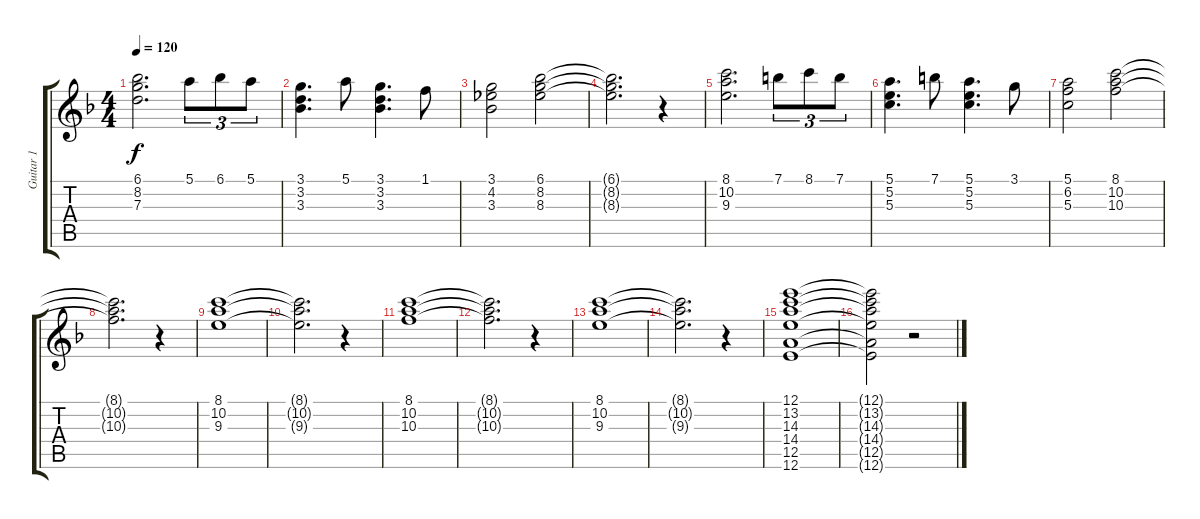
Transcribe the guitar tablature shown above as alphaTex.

\track ("Guitar 1" "Guitar 1") {solo instrument acousticguitarsteel}
\staff {score tabs}
\tuning (E4 B3 G3 D3 A2 E2) {hide}
\ts (4 4)
\tempo 120
\clef g2
\ks dminor
(6.1 8.2 7.3).2{d dy f} 5.1.8{tu (3 2)} 6.1.8{tu (3 2)} 5.1.8{tu (3 2)} |
(3.1 3.2 3.3).4{d} 5.1.8 (3.1 3.2 3.3).4{d} 1.1.8 |
(3.1 4.2 3.3).2 (6.1 8.2 8.3).2 |
(6.1{t} 8.2{t} 8.3{t}).2{d} r.4 |
(8.1 10.2 9.3).2{d} 7.1.8{tu (3 2)} 8.1.8{tu (3 2)} 7.1.8{tu (3 2)} |
(5.1 5.2 5.3).4{d} 7.1.8 (5.1 5.2 5.3).4{d} 3.1.8 |
(5.1 6.2 5.3).2 (8.1 10.2 10.3).2 |
(8.1{t} 10.2{t} 10.3{t}).2{d} r.4 |
(8.1 10.2 9.3).1 |
(8.1{t} 10.2{t} 9.3{t}).2{d} r.4 |
(8.1 10.2 10.3).1 |
(8.1{t} 10.2{t} 10.3{t}).2{d} r.4 |
(8.1 10.2 9.3).1 |
(8.1{t} 10.2{t} 9.3{t}).2{d} r.4 |
(12.1 13.2 14.3 14.4 12.5 12.6).1 |
(12.1{t} 13.2{t} 14.3{t} 14.4{t} 12.5{t} 12.6{t}).2 r.2
